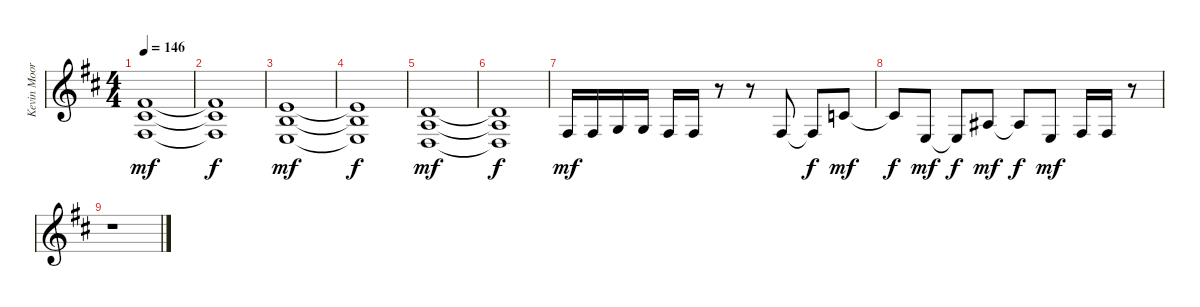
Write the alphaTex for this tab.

\track ("Kevin Moore Strings/Keys" "Kevin Moor") {instrument stringensemble1}
\staff {score}
\tuning (E4 B3 G3 D3 A2 E2 B1) {hide}
\ts (4 4)
\tempo 146
\clef g2
\ks bminor
(7.2 6.3 4.4).1{dy mf} |
(7.2{t} 6.3{t} 4.4{t}).1{dy f} |
(5.2 4.3 2.4).1{dy mf} |
(5.2{t} 4.3{t} 2.4{t}).1{dy f} |
(3.2 2.3 0.4).1{dy mf} |
(3.2{t} 2.3{t} 0.4{t}).1{dy f} |
4.4.16{dy mf volume 12 instrument lead8bassandlead} 4.4.16 5.4.16 5.4.16 4.4.16 4.4.16 r.8 r.8 4.4.8 4.4{t}.8{dy f} 5.3.8{dy mf} |
5.3{t}.8{dy f} 2.4.8{dy mf} 2.4{t}.8{dy f} 3.3.8{dy mf} 3.3{t}.8{dy f} 2.4.8{dy mf} 4.4.16 4.4.16 r.8 |
r.1
